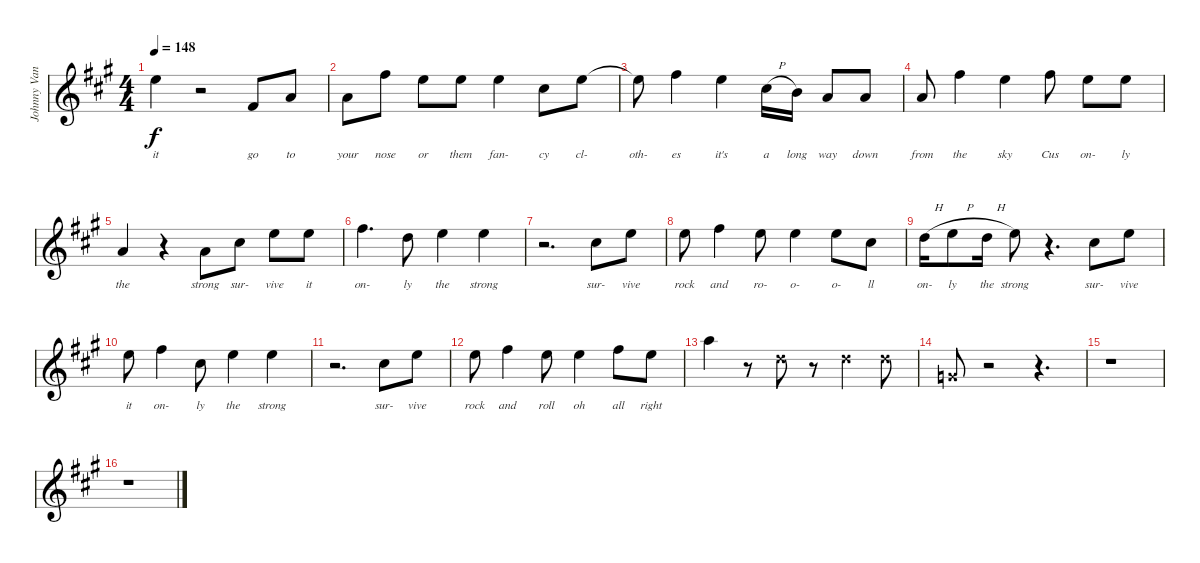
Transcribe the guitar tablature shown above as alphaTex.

\track ("Johnny Van Zant Vocals" "Johnny Van") {instrument contrabass}
\staff {score}
\tuning (E4 B3 G3 D3 A2 E2) {hide}
\ts (4 4)
\tempo 148
\clef g2
\ks a
5.2.4{lyrics (0 "it") lyrics (1 "") lyrics (2 "") lyrics (3 "") lyrics (4 "") dy f} r.2 4.4.8{lyrics (0 "go") lyrics (1 "") lyrics (2 "") lyrics (3 "") lyrics (4 "")} 7.4.8{lyrics (0 "to") lyrics (1 "") lyrics (2 "") lyrics (3 "") lyrics (4 "")} |
7.4.8{lyrics (0 "your") lyrics (1 "") lyrics (2 "") lyrics (3 "") lyrics (4 "")} 7.2.8{lyrics (0 "nose") lyrics (1 "") lyrics (2 "") lyrics (3 "") lyrics (4 "")} 5.2.8{lyrics (0 "or") lyrics (1 "") lyrics (2 "") lyrics (3 "") lyrics (4 "")} 5.2.8{lyrics (0 "them") lyrics (1 "") lyrics (2 "") lyrics (3 "") lyrics (4 "")} 5.2.4{lyrics (0 "fan-") lyrics (1 "") lyrics (2 "") lyrics (3 "") lyrics (4 "")} 6.3.8{lyrics (0 "cy") lyrics (1 "") lyrics (2 "") lyrics (3 "") lyrics (4 "")} 5.2.8{lyrics (0 "cl-") lyrics (1 "") lyrics (2 "") lyrics (3 "") lyrics (4 "")} |
5.2{t}.8{lyrics (0 "oth-") lyrics (1 "") lyrics (2 "") lyrics (3 "") lyrics (4 "")} 7.2.4{lyrics (0 "es") lyrics (1 "") lyrics (2 "") lyrics (3 "") lyrics (4 "")} 5.2.4{lyrics (0 "it's") lyrics (1 "") lyrics (2 "") lyrics (3 "") lyrics (4 "")} 6.3{h}.16{lyrics (0 "a") lyrics (1 "") lyrics (2 "") lyrics (3 "") lyrics (4 "")} 4.3.16{lyrics (0 "long") lyrics (1 "") lyrics (2 "") lyrics (3 "") lyrics (4 "")} 7.4.8{lyrics (0 "way") lyrics (1 "") lyrics (2 "") lyrics (3 "") lyrics (4 "")} 7.4.8{lyrics (0 "down") lyrics (1 "") lyrics (2 "") lyrics (3 "") lyrics (4 "")} |
7.4.8{lyrics (0 "from") lyrics (1 "") lyrics (2 "") lyrics (3 "") lyrics (4 "")} 7.2.4{lyrics (0 "the") lyrics (1 "") lyrics (2 "") lyrics (3 "") lyrics (4 "")} 5.2.4{lyrics (0 "sky") lyrics (1 "") lyrics (2 "") lyrics (3 "") lyrics (4 "")} 7.2.8{lyrics (0 "Cus") lyrics (1 "") lyrics (2 "") lyrics (3 "") lyrics (4 "")} 5.2.8{lyrics (0 "on-") lyrics (1 "") lyrics (2 "") lyrics (3 "") lyrics (4 "")} 5.2.8{lyrics (0 "ly") lyrics (1 "") lyrics (2 "") lyrics (3 "") lyrics (4 "")} |
7.4.4{lyrics (0 "the") lyrics (1 "") lyrics (2 "") lyrics (3 "") lyrics (4 "")} r.4 7.4.8{lyrics (0 "strong") lyrics (1 "") lyrics (2 "") lyrics (3 "") lyrics (4 "") volume 15} 6.3.8{lyrics (0 "sur-") lyrics (1 "") lyrics (2 "") lyrics (3 "") lyrics (4 "")} 5.2.8{lyrics (0 "vive") lyrics (1 "") lyrics (2 "") lyrics (3 "") lyrics (4 "")} 5.2.8{lyrics (0 "it") lyrics (1 "") lyrics (2 "") lyrics (3 "") lyrics (4 "")} |
7.2.4{d lyrics (0 "on-") lyrics (1 "") lyrics (2 "") lyrics (3 "") lyrics (4 "")} 7.3.8{lyrics (0 "ly") lyrics (1 "") lyrics (2 "") lyrics (3 "") lyrics (4 "")} 5.2.4{lyrics (0 "the") lyrics (1 "") lyrics (2 "") lyrics (3 "") lyrics (4 "")} 5.2.4{lyrics (0 "strong") lyrics (1 "") lyrics (2 "") lyrics (3 "") lyrics (4 "")} |
r.2{d} 6.3.8{lyrics (0 "sur-") lyrics (1 "") lyrics (2 "") lyrics (3 "") lyrics (4 "")} 5.2.8{lyrics (0 "vive") lyrics (1 "") lyrics (2 "") lyrics (3 "") lyrics (4 "")} |
5.2.8{lyrics (0 "rock") lyrics (1 "") lyrics (2 "") lyrics (3 "") lyrics (4 "")} 7.2.4{lyrics (0 "and") lyrics (1 "") lyrics (2 "") lyrics (3 "") lyrics (4 "")} 5.2.8{lyrics (0 "ro-") lyrics (1 "") lyrics (2 "") lyrics (3 "") lyrics (4 "")} 5.2.4{lyrics (0 "o-") lyrics (1 "") lyrics (2 "") lyrics (3 "") lyrics (4 "")} 5.2.8{lyrics (0 "o-") lyrics (1 "") lyrics (2 "") lyrics (3 "") lyrics (4 "")} 6.3.8{lyrics (0 "ll") lyrics (1 "") lyrics (2 "") lyrics (3 "") lyrics (4 "")} |
3.2{h}.16{lyrics (0 "on-") lyrics (1 "") lyrics (2 "") lyrics (3 "") lyrics (4 "")} 5.2{h}.8{lyrics (0 "ly") lyrics (1 "") lyrics (2 "") lyrics (3 "") lyrics (4 "")} 3.2{h}.16{lyrics (0 "the") lyrics (1 "") lyrics (2 "") lyrics (3 "") lyrics (4 "")} 5.2.8{lyrics (0 "strong") lyrics (1 "") lyrics (2 "") lyrics (3 "") lyrics (4 "")} r.4{d} 6.3.8{lyrics (0 "sur-") lyrics (1 "") lyrics (2 "") lyrics (3 "") lyrics (4 "")} 5.2.8{lyrics (0 "vive") lyrics (1 "") lyrics (2 "") lyrics (3 "") lyrics (4 "")} |
5.2.8{lyrics (0 "it") lyrics (1 "") lyrics (2 "") lyrics (3 "") lyrics (4 "")} 7.2.4{lyrics (0 "on-") lyrics (1 "") lyrics (2 "") lyrics (3 "") lyrics (4 "")} 6.3.8{lyrics (0 "ly") lyrics (1 "") lyrics (2 "") lyrics (3 "") lyrics (4 "")} 5.2.4{lyrics (0 "the") lyrics (1 "") lyrics (2 "") lyrics (3 "") lyrics (4 "")} 5.2.4{lyrics (0 "strong") lyrics (1 "") lyrics (2 "") lyrics (3 "") lyrics (4 "")} |
r.2{d} 6.3.8{lyrics (0 "sur-") lyrics (1 "") lyrics (2 "") lyrics (3 "") lyrics (4 "")} 5.2.8{lyrics (0 "vive") lyrics (1 "") lyrics (2 "") lyrics (3 "") lyrics (4 "")} |
5.2.8{lyrics (0 "rock") lyrics (1 "") lyrics (2 "") lyrics (3 "") lyrics (4 "")} 7.2.4{lyrics (0 "and") lyrics (1 "") lyrics (2 "") lyrics (3 "") lyrics (4 "")} 5.2.8{lyrics (0 "roll") lyrics (1 "") lyrics (2 "") lyrics (3 "") lyrics (4 "")} 5.2.4{lyrics (0 "oh") lyrics (1 "") lyrics (2 "") lyrics (3 "") lyrics (4 "")} 7.2.8{lyrics (0 "all") lyrics (1 "") lyrics (2 "") lyrics (3 "") lyrics (4 "")} 5.2.8{lyrics (0 "right") lyrics (1 "") lyrics (2 "") lyrics (3 "") lyrics (4 "")} |
5.1.4 r.8 7.3{x}.8 r.8 7.3{x}.4 7.3{x}.8 |
0.3{x}.8 r.2 r.4{d} |
r.1 |
r.1
